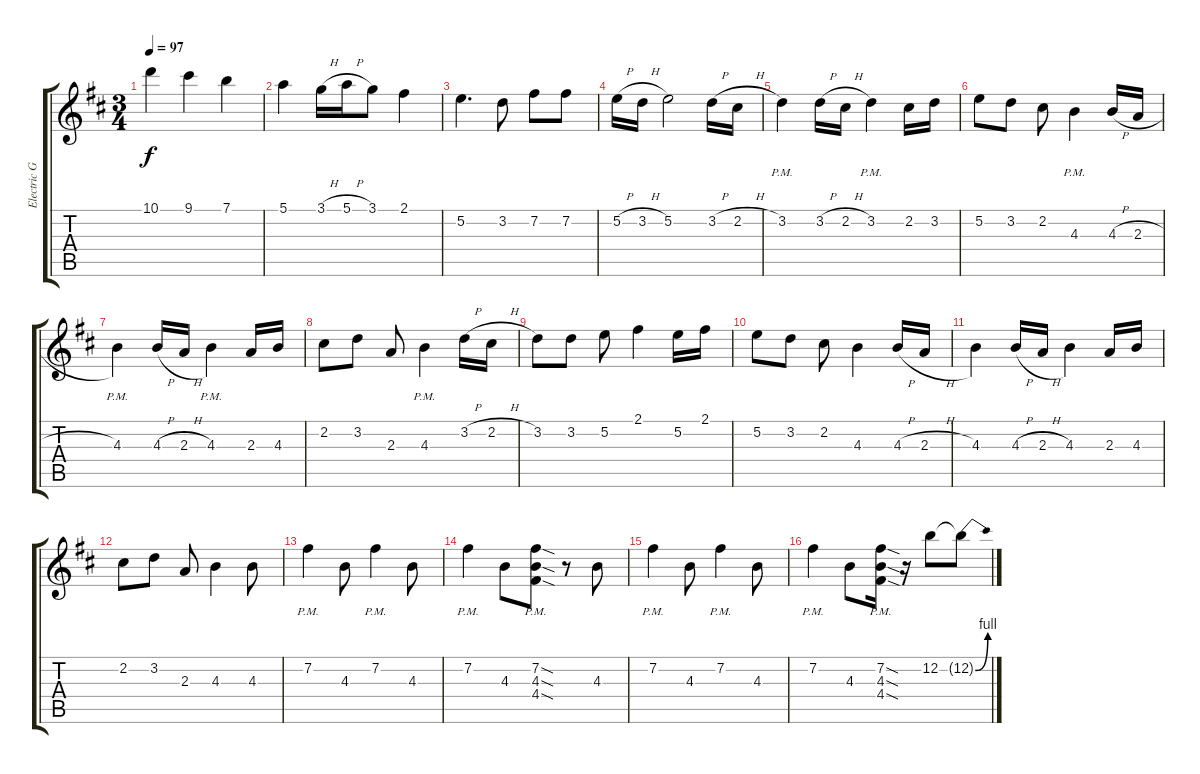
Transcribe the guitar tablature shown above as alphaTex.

\track ("Electric Guitar" "Electric G") {instrument distortionguitar}
\staff {score tabs}
\tuning (E4 B3 G3 D3 A2 E2) {hide}
\ts (3 4)
\tempo 97
\clef g2
\ks d
10.1.4{dy f} 9.1.4 7.1.4 |
5.1.4 3.1{h}.16 5.1{h}.16 3.1.8 2.1.4 |
5.2.4{d} 3.2.8 7.2.8 7.2.8 |
5.2{h}.16 3.2{h}.16 5.2.2 3.2{h}.16 2.2{h}.16 |
3.2{pm}.4 3.2{h}.16 2.2{h}.16 3.2{pm}.4 2.2.16 3.2.16 |
5.2.8 3.2.8 2.2.8 4.3{pm}.4 4.3{h}.16 2.3{h}.16 |
4.3{pm}.4 4.3{h}.16 2.3{h}.16 4.3{pm}.4 2.3.16 4.3.16 |
2.2.8 3.2.8 2.3.8 4.3{pm}.4 3.2{h}.16 2.2{h}.16 |
3.2.8 3.2.8 5.2.8 2.1.4 5.2.16 2.1.16 |
5.2.8 3.2.8 2.2.8 4.3.4 4.3{h}.16 2.3{h}.16 |
4.3.4 4.3{h}.16 2.3{h}.16 4.3.4 2.3.16 4.3.16 |
2.2.8 3.2.8 2.3.8 4.3.4 4.3.8 |
7.2{pm}.4 4.3.8 7.2{pm}.4 4.3.8 |
7.2{pm}.4 4.3.8 (7.2{sod} 4.3{sod} 4.4{sod pm}).8 r.8 4.3.8 |
7.2{pm}.4 4.3.8 7.2{pm}.4 4.3.8 |
7.2{pm}.4 4.3.8 (7.2{sod} 4.3{sod} 4.4{sod pm}).16 r.16 12.2.8 12.2{be (bend 0 0 60 4) t}.8
